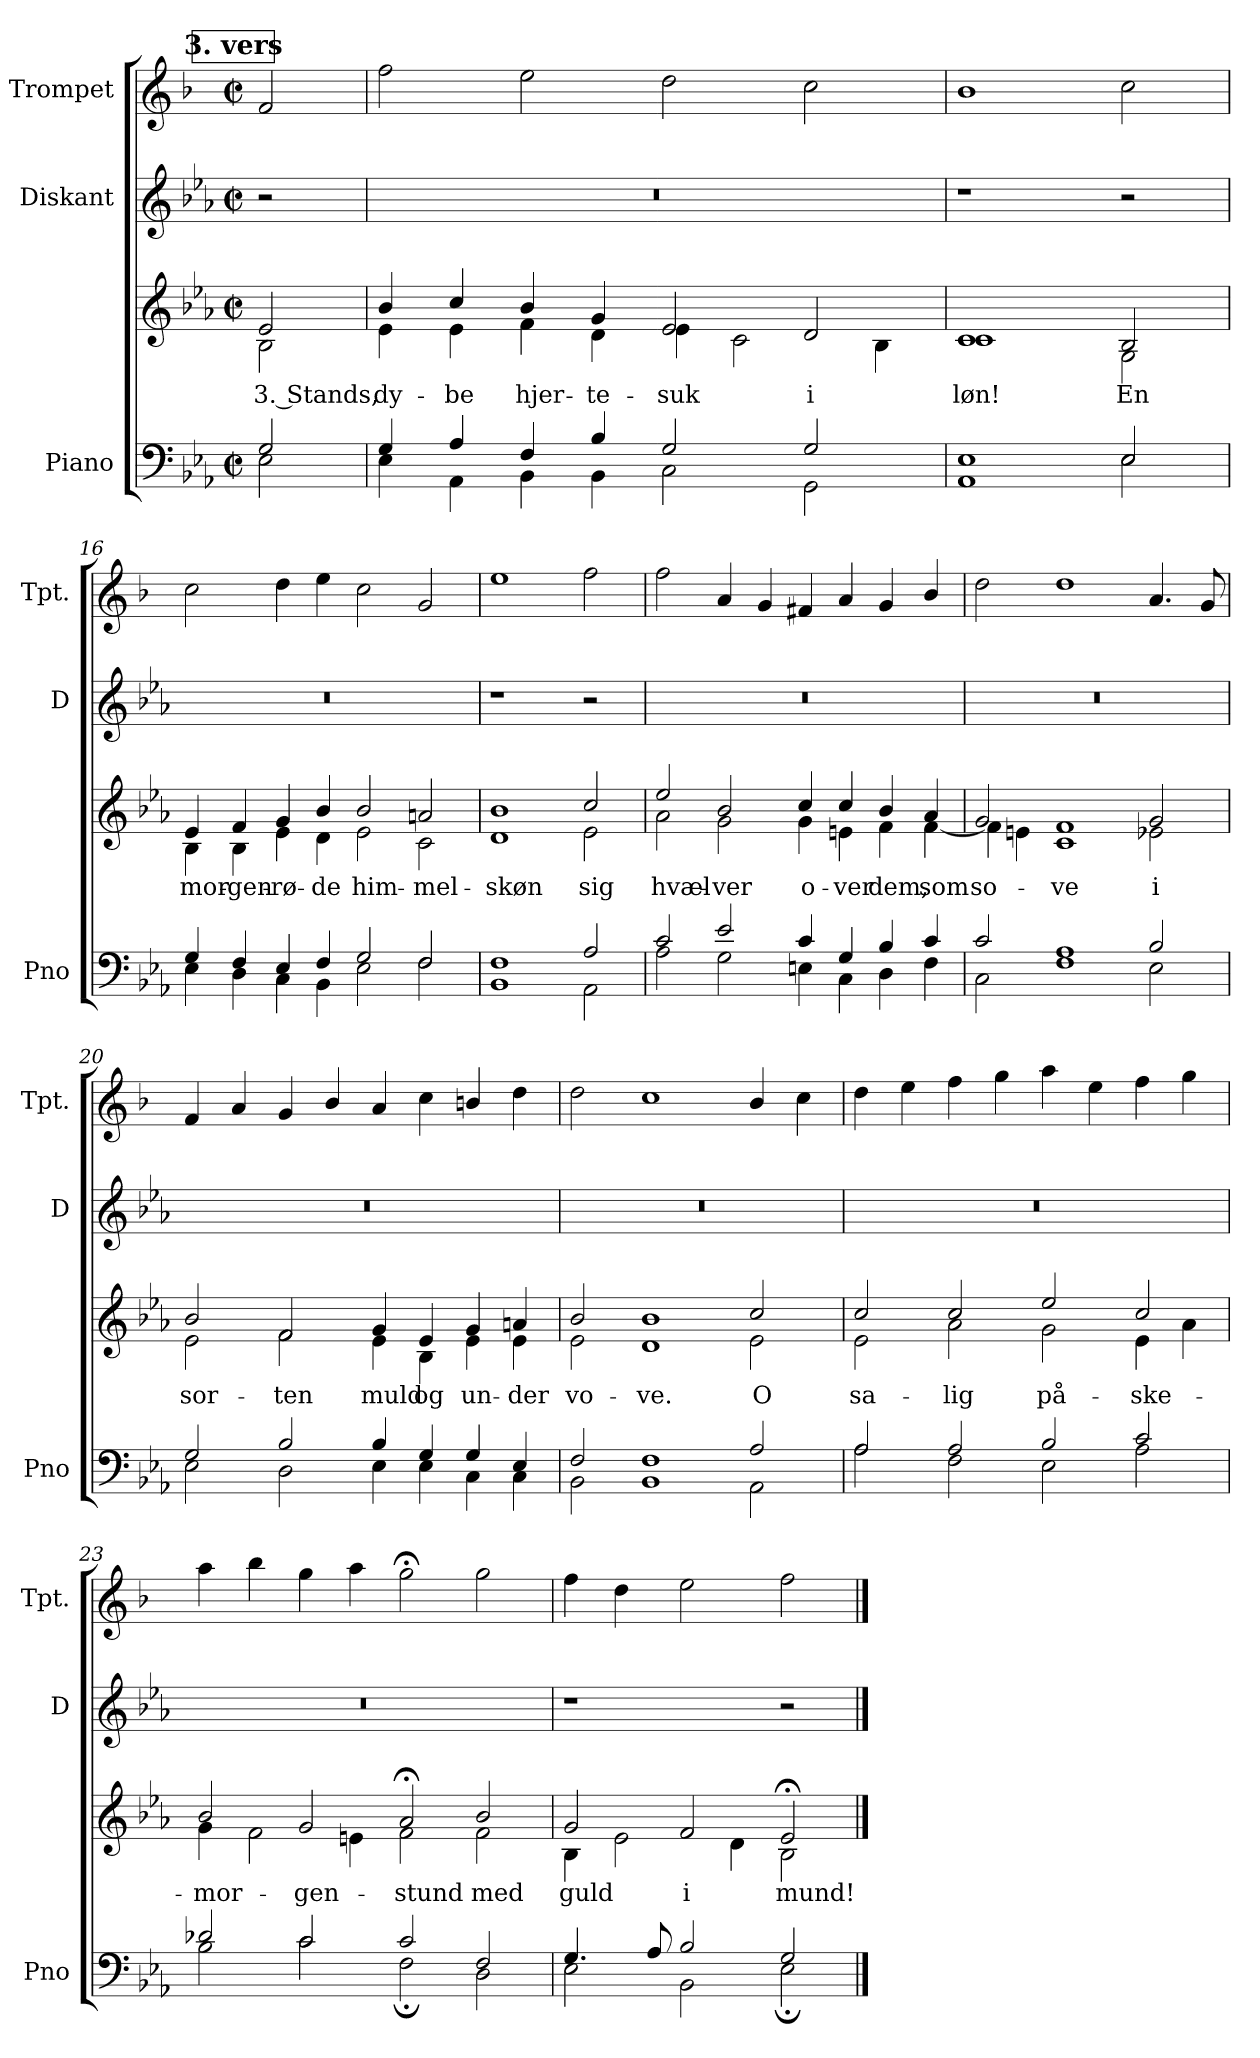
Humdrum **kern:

**kern	**kern	**text	**kern	**kern
*part3	*part3	*part3	*part2	*part1
*staff4	*staff3	*staff3	*staff2	*staff1
*I"Piano	*	*	*I"Diskant	*I"Trompet
*I'Pno	*	*	*I'D	*I'Tpt.
!!LO:PB:g=z
*clefF4	*clefG2	*	*clefG2	*clefG2
*	*	*	*	*ITrd1c2
*k[b-e-a-]	*k[b-e-a-]	*	*k[b-e-a-]	*k[b-e-a-]
*E-:	*E-:	*	*E-:	*E-:
*M4/2	*M4/2	*	*M4/2	*M4/2
*met(c|)	*met(c|)	*	*met(c|)	*met(c|)
!!LO:REH:place=s1:a:B:cj:t=3. vers
=13X2	=13X2	=13X2	=13X2	=13X2
*^	*	*	*	*
!	!	!	!LO:LY:b	!	!
*	*	*^	*	*	*
2G/	2E-\	2e-/	2B-\	3. Stands,	2r	2e-/
=14	=14	=14	=14	=14	=14	=14
!	!	!	!	!LO:LY:b	!	!
4G/	4E-\	4b-/	4e-\	dy-	0r	2ee-\
!	!	!	!	!LO:LY:b	!	!
4A-/	4AA-\	4cc/	4e-\	-be	.	.
!	!	!	!	!LO:LY:b	!	!
4F/	4BB-\	4b-/	4f\	hjer-	.	2dd\
!	!	!	!	!LO:LY:b	!	!
4B-/	4BB-\	4g/	4d\	-te-	.	.
!	!	!	!	!LO:LY:b	!	!
2G/	2C\	2e-/	4e-\	-suk	.	2cc\
.	.	.	2c\	.	.	.
!	!	!	!	!LO:LY:b	!	!
2G/	2GG\	2d/	.	i	.	2b-\
.	.	.	4B-\	.	.	.
=15	=15	=15	=15	=15	=15	=15
!	!	!	!	!LO:LY:b	!	!
1E-	1AA-	1c	1c	løn!	1r	1a-
!	!	!	!	!LO:LY:b	!	!
2E-/	2E-\	2B-/	2G\	En	2r	2b-\
=16	=16	=16	=16	=16	=16	=16
!	!	!	!	!LO:LY:b	!	!
4G/	4E-\	4e-/	4B-\	mor-	0r	2b-\
!	!	!	!	!LO:LY:b	!	!
4F/	4D\	4f/	4B-\	-gen-	.	.
!	!	!	!	!LO:LY:b	!	!
4E-/	4C\	4g/	4e-\	-rø-	.	4cc\
!	!	!	!	!LO:LY:b	!	!
4F/	4BB-\	4b-/	4d\	-de	.	4dd\
!	!	!	!	!LO:LY:b	!	!
2G/	2E-\	2b-/	2e-\	him-	.	2b-\
!	!	!	!	!LO:LY:b	!	!
2F/	2F\	2an/	2c\	-mel-	.	2f/
=17	=17	=17	=17	=17	=17	=17
!	!	!	!	!LO:LY:b	!	!
1F	1BB-	1b-	1d	-skøn	1r	1dd
!	!	!	!	!LO:LY:b	!	!
2A-/	2AA-\	2cc/	2e-\	sig	2r	2ee-\
!!LO:LB:g=z
=18	=18	=18	=18	=18	=18	=18
!	!	!	!	!LO:LY:b	!	!
2c/	2A-\	2ee-/	2a-\	hvæl-	0r	2ee-\
!	!	!	!	!LO:LY:b	!	!
2e-/	2G\	2b-/	2g\	-ver	.	4g/
.	.	.	.	.	.	4f/
!	!	!	!	!LO:LY:b	!	!
4c/	4En\	4cc/	4g\	o-	.	4en/
!	!	!	!	!LO:LY:b	!	!
4G/	4C\	4cc/	4en\	-ver	.	4g/
!	!	!	!	!LO:LY:b	!	!
4B-/	4D\	4b-/	4f\	dem,	.	4f/
!	!	!	!	!LO:LY:b	!	!
4c/	4F\	4a-/	[4f\	som	.	4a-/
=19	=19	=19	=19	=19	=19	=19
!	!	!	!	!LO:LY:b	!	!
2c/	2C\	2g/	4f\]	so-	0r	2cc\
.	.	.	4en\	.	.	.
!	!	!	!	!LO:LY:b	!	!
1A-	1F	1f	1c	-ve	.	1cc
!	!	!	!	!LO:LY:b	!	!
2B-/	2E-\	2g/	2e-X\	i	.	4.g/
.	.	.	.	.	.	8f/
=20	=20	=20	=20	=20	=20	=20
!	!	!	!	!LO:LY:b	!	!
2G/	2E-\	2b-/	2e-\	sor-	0r	4e-/
.	.	.	.	.	.	4g/
!	!	!	!	!LO:LY:b	!	!
2B-/	2D\	2f/	2f\	-ten	.	4f/
.	.	.	.	.	.	4a-/
!	!	!	!	!LO:LY:b	!	!
4B-/	4E-\	4g/	4e-\	muld	.	4g/
!	!	!	!	!LO:LY:b	!	!
4G/	4E-\	4e-/	4B-\	og	.	4b-\
!	!	!	!	!LO:LY:b	!	!
4G/	4C\	4g/	4e-\	un-	.	4an/
!	!	!	!	!LO:LY:b	!	!
4E-/	4C\	4an/	4e-\	-der	.	4cc\
=21	=21	=21	=21	=21	=21	=21
!	!	!	!	!LO:LY:b	!	!
2F/	2BB-\	2b-/	2e-\	vo-	0r	2cc\
!	!	!	!	!LO:LY:b	!	!
1F	1BB-	1b-	1d	-ve.	.	1b-
!	!	!	!	!LO:LY:b	!	!
2A-/	2AA-\	2cc/	2e-\	O	.	4a-/
.	.	.	.	.	.	4b-\
!!LO:LB:g=z
=22	=22	=22	=22	=22	=22	=22
!	!	!	!	!LO:LY:b	!	!
2A-/	2A-\	2cc/	2e-\	sa-	0r	4cc\
.	.	.	.	.	.	4dd\
!	!	!	!	!LO:LY:b	!	!
2A-/	2F\	2cc/	2a-\	-lig	.	4ee-\
.	.	.	.	.	.	4ff\
!	!	!	!	!LO:LY:b	!	!
2B-/	2E-\	2ee-/	2g\	på-	.	4gg\
.	.	.	.	.	.	4dd\
!	!	!	!	!LO:LY:b	!	!
2c/	2A-\	2cc/	4e-\	-ske-	.	4ee-\
.	.	.	4a-\	.	.	4ff\
=23	=23	=23	=23	=23	=23	=23
!	!	!	!	!LO:LY:b	!	!
2d-X/	2B-\	2b-/	4g\	-mor-	0r	4gg\
.	.	.	2f\	.	.	4aa-\
!	!	!	!	!LO:LY:b	!	!
2c/	2c\	2g/	.	-gen-	.	4ff\
.	.	.	4en\	.	.	4gg\
!	!	!	!	!LO:LY:b	!	!
2c/	2F;\	2a-;</	2f\	-stund	.	2ff;<\
!	!	!	!	!LO:LY:b	!	!
2F/	2D\	2b-/	2f\	med	.	2ff\
=24	=24	=24	=24	=24	=24	=24
!	!	!	!	!LO:LY:b	!	!
4.G/	2E-\	2g/	4B-\	guld	1r	4ee-\
.	.	.	2e-\	.	.	4cc\
8A-/	.	.	.	.	.	.
!	!	!	!	!LO:LY:b	!	!
2B-/	2BB-\	2f/	.	i	.	2dd\
.	.	.	4d\	.	.	.
!	!	!	!	!LO:LY:b	!	!
2G/	2E-;\	2e-;</	2B-\	mund!	2r	2ee-\
*v	*v	*	*	*	*	*
*	*v	*v	*	*	*
==	==	==	==	==
*-	*-	*-	*-	*-
